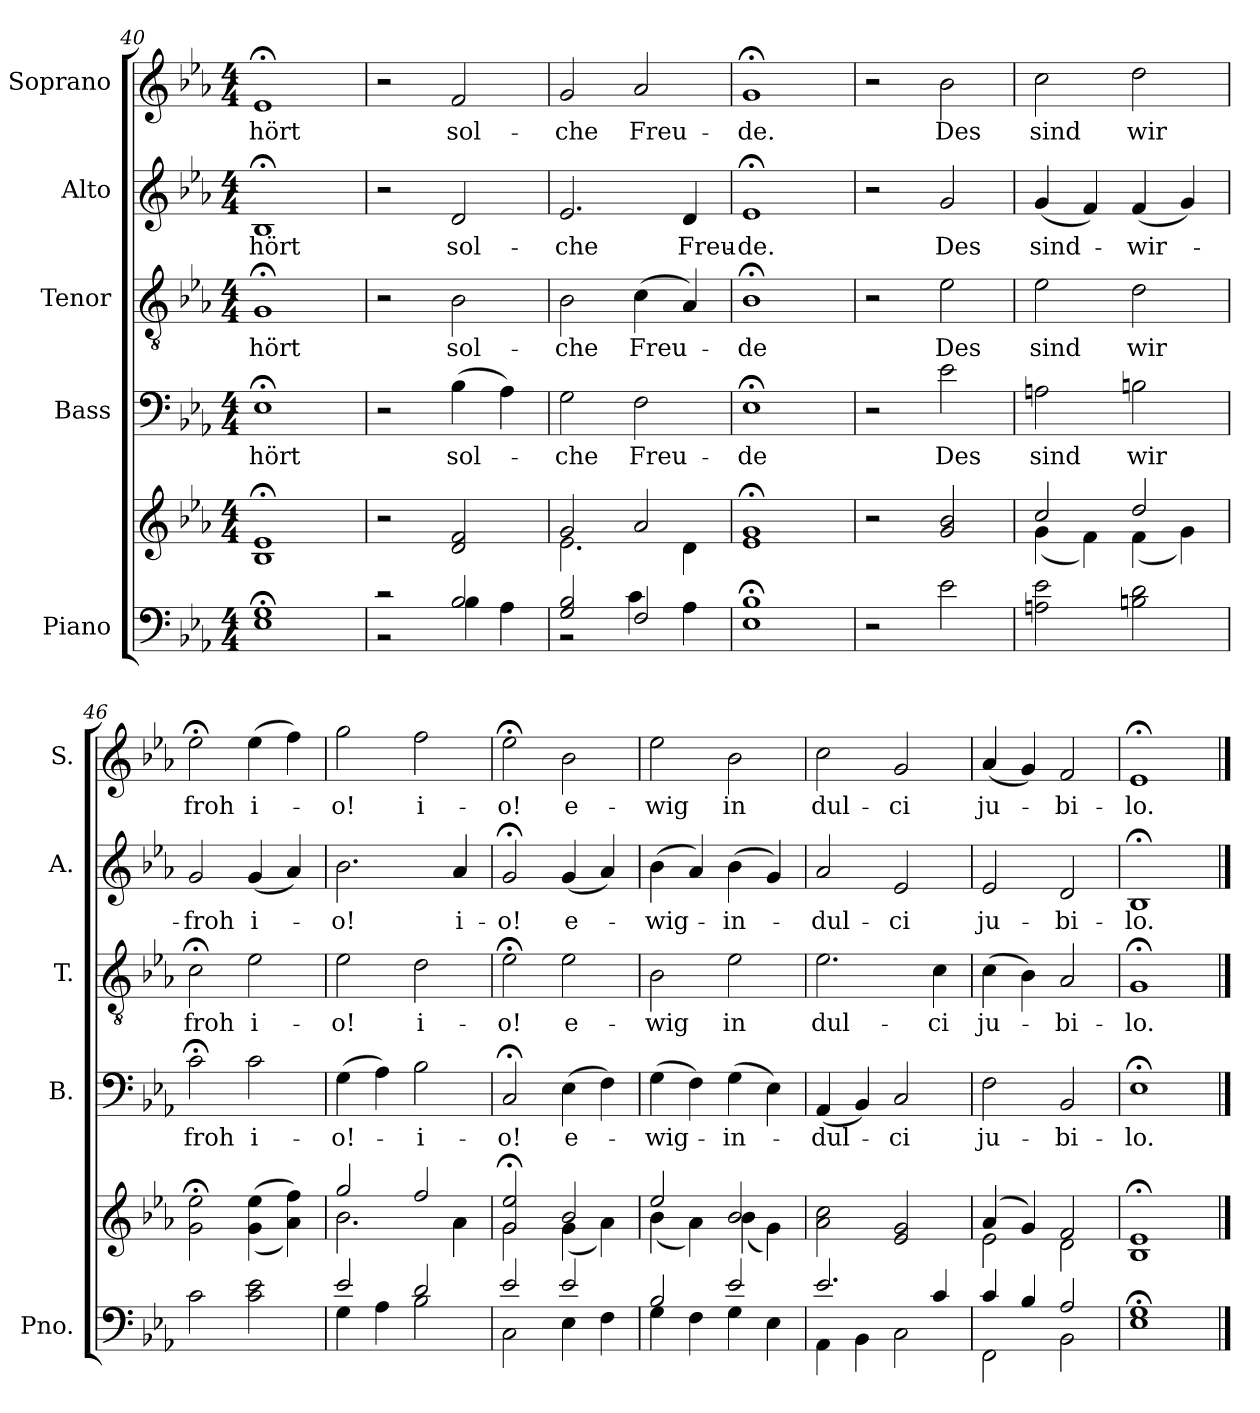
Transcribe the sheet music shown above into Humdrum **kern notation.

**kern	**kern	**kern	**text	**kern	**text	**kern	**text	**kern	**text
*part5	*part5	*part4	*part4	*part3	*part3	*part2	*part2	*part1	*part1
*staff6	*staff5	*staff4	*staff4	*staff3	*staff3	*staff2	*staff2	*staff1	*staff1
*I"Piano	*	*I"Bass	*	*I"Tenor	*	*I"Alto	*	*I"Soprano	*
*I'Pno.	*	*I'B.	*	*I'T.	*	*I'A.	*	*I'S.	*
!!LO:PB:g=z
*clefF4	*clefG2	*clefF4	*	*clefGv2	*	*clefG2	*	*clefG2	*
*k[b-e-a-]	*k[b-e-a-]	*k[b-e-a-]	*	*k[b-e-a-]	*	*k[b-e-a-]	*	*k[b-e-a-]	*
*M4/4	*M4/4	*M4/4	*	*M4/4	*	*M4/4	*	*M4/4	*
=40	=40	=40	=40	=40	=40	=40	=40	=40	=40
!	!	!	!LO:LY:b	!	!LO:LY:b	!	!LO:LY:b	!	!LO:LY:b
1E-; 1G;	1B-;< 1e-;<	1E-;<	-hört	1G;<	-hört	1B-;<	-hört	1e-;<	-hört
=41	=41	=41	=41	=41	=41	=41	=41	=41	=41
*^	*	*	*	*	*	*	*	*	*
2r	2r	2r	2r	.	2r	.	2r	.	2r	.
!	!	!	!	!LO:LY:b	!	!LO:LY:b	!	!LO:LY:b	!	!LO:LY:b
2B-/	4B-\	2d/ 2f/	(4B-\	sol-	2B-\	sol-	2d/	sol-	2f/	sol-
.	4A-\	.	4A-\)	.	.	.	.	.	.	.
=42	=42	=42	=42	=42	=42	=42	=42	=42	=42	=42
*	*	*^	*	*	*	*	*	*	*	*
!	!	!	!	!	!LO:LY:b	!	!LO:LY:b	!	!LO:LY:b	!	!LO:LY:b
2G/ 2B-/	2r	2g/	2.e-\	2G\	-che	2B-\	-che	2.e-/	-che	2g/	-che
!	!	!	!	!	!LO:LY:b	!	!LO:LY:b	!	!	!	!LO:LY:b
2F/	4c\	2a-/	.	2F\	Freu-	(4c\	Freu-	.	.	2a-/	Freu-
!	!	!	!	!	!	!	!	!	!LO:LY:b	!	!
.	4A-\	.	4d\	.	.	4A-/)	.	4d/	Freu-	.	.
=43	=43	=43	=43	=43	=43	=43	=43	=43	=43	=43	=43
!	!	!	!	!	!LO:LY:b	!	!LO:LY:b	!	!LO:LY:b	!	!LO:LY:b
*v	*v	*	*	*	*	*	*	*	*	*	*
*	*v	*v	*	*	*	*	*	*	*	*
1E-;< 1B-;<	1e-;< 1g;<	1E-;<	-de	1B-;<	-de	1e-;<	-de.	1g;<	-de.
=44	=44	=44	=44	=44	=44	=44	=44	=44	=44
2r	2r	2r	.	2r	.	2r	.	2r	.
!	!	!	!LO:LY:b	!	!LO:LY:b	!	!LO:LY:b	!	!LO:LY:b
2e-\	2g/ 2b-/	2e-\	Des	2e-\	Des	2g/	Des	2b-\	Des
=45	=45	=45	=45	=45	=45	=45	=45	=45	=45
*	*^	*	*	*	*	*	*	*	*
!	!	!	!	!LO:LY:b	!	!LO:LY:b	!	!LO:LY:b	!	!LO:LY:b
2An\ 2e-\	2cc/	(4g\	2An\	sind	2e-\	sind	(4g/	sind-	2cc\	sind
.	.	4f\)	.	.	.	.	4f/)	.	.	.
!	!	!	!	!LO:LY:b	!	!LO:LY:b	!	!LO:LY:b	!	!LO:LY:b
2Bn\ 2d\	2dd/	(4f\	2Bn\	wir	2d\	wir	(4f/	-wir-	2dd\	wir
.	.	4g\)	.	.	.	.	4g/)	.	.	.
=46	=46	=46	=46	=46	=46	=46	=46	=46	=46	=46
!	!	!	!	!LO:LY:b	!	!LO:LY:b	!	!LO:LY:b	!	!LO:LY:b
*	*v	*v	*	*	*	*	*	*	*	*
2c\	2g\;< 2ee-\;<	2c;<\	froh	2c;<\	froh	2g/	-froh	2ee-;<\	froh
!	!	!	!LO:LY:b	!	!LO:LY:b	!	!LO:LY:b	!	!LO:LY:b
2c\ 2e-\	((4g\ 4ee-\	2c\	i-	2e-\	i-	(4g/	i-	(4ee-\	i-
.	4a-\ 4ff\))	.	.	.	.	4a-/)	.	4ff\)	.
=47	=47	=47	=47	=47	=47	=47	=47	=47	=47
*^	*^	*	*	*	*	*	*	*	*
!	!	!	!	!	!LO:LY:b	!	!LO:LY:b	!	!LO:LY:b	!	!LO:LY:b
2e-/	4G\	2gg/	2.b-\	(4G\	-o!-	2e-\	-o!	2.b-\	-o!	2gg\	-o!
.	4A-\	.	.	4A-\)	.	.	.	.	.	.	.
!	!	!	!	!	!LO:LY:b	!	!LO:LY:b	!	!	!	!LO:LY:b
2d/	2B-\	2ff/	.	2B-\	-i-	2d\	i-	.	.	2ff\	i-
!	!	!	!	!	!	!	!	!	!LO:LY:b	!	!
.	.	.	4a-\	.	.	.	.	4a-/	i-	.	.
!!LO:LB:g=z
=48	=48	=48	=48	=48	=48	=48	=48	=48	=48	=48	=48
!	!	!	!	!	!LO:LY:b	!	!LO:LY:b	!	!LO:LY:b	!	!LO:LY:b
2e-/	2C\	2g/;< 2ee-/;<	2g\	2C;</	-o!	2e-;<\	-o!	2g;</	-o!	2ee-;<\	-o!
!	!	!	!	!	!LO:LY:b	!	!LO:LY:b	!	!LO:LY:b	!	!LO:LY:b
2e-/	4E-\	2b-/	(4g\	(4E-\	e-	2e-\	e-	(4g/	e-	2b-\	e-
.	4F\	.	4a-\)	4F\)	.	.	.	4a-/)	.	.	.
=49	=49	=49	=49	=49	=49	=49	=49	=49	=49	=49	=49
!	!	!	!	!	!LO:LY:b	!	!LO:LY:b	!	!LO:LY:b	!	!LO:LY:b
2B-/	4G\	2ee-/	(4b-\	(4G\	-wig-	2B-\	-wig	(4b-\	-wig-	2ee-\	-wig
.	4F\	.	4a-\)	4F\)	.	.	.	4a-/)	.	.	.
!	!	!	!	!	!LO:LY:b	!	!LO:LY:b	!	!LO:LY:b	!	!LO:LY:b
2e-/	4G\	2b-/	(4b-\	(4G\	-in-	2e-\	in	(4b-\	-in-	2b-\	in
.	4E-\	.	4g\)	4E-\)	.	.	.	4g/)	.	.	.
=50	=50	=50	=50	=50	=50	=50	=50	=50	=50	=50	=50
!	!	!	!	!	!LO:LY:b	!	!LO:LY:b	!	!LO:LY:b	!	!LO:LY:b
*	*	*v	*v	*	*	*	*	*	*	*	*
2.e-/	4AA-\	2a-\ 2cc\	(4AA-/	-dul-	2.e-\	dul-	2a-/	-dul-	2cc\	dul-
.	4BB-\	.	4BB-/)	.	.	.	.	.	.	.
!	!	!	!	!LO:LY:b	!	!	!	!LO:LY:b	!	!LO:LY:b
.	2C\	2e-/ 2g/	2C/	-ci	.	.	2e-/	-ci	2g/	-ci
!	!	!	!	!	!	!LO:LY:b	!	!	!	!
4c/	.	.	.	.	4c\	-ci	.	.	.	.
=51	=51	=51	=51	=51	=51	=51	=51	=51	=51	=51
*	*	*^	*	*	*	*	*	*	*	*
!	!	!	!	!	!LO:LY:b	!	!LO:LY:b	!	!LO:LY:b	!	!LO:LY:b
4c/	2FF\	(4a-/	2e-\	2F\	ju-	(4c\	ju-	2e-/	ju-	(4a-/	ju-
4B-/	.	4g/)	.	.	.	4B-\)	.	.	.	4g/)	.
!	!	!	!	!	!LO:LY:b	!	!LO:LY:b	!	!LO:LY:b	!	!LO:LY:b
2A-/	2BB-\	2f/	2d\	2BB-/	-bi-	2A-/	-bi-	2d/	-bi-	2f/	-bi-
=52	=52	=52	=52	=52	=52	=52	=52	=52	=52	=52	=52
!	!	!	!	!	!LO:LY:b	!	!LO:LY:b	!	!LO:LY:b	!	!LO:LY:b
*v	*v	*	*	*	*	*	*	*	*	*	*
*	*v	*v	*	*	*	*	*	*	*	*
1E-; 1G;	1B-;< 1e-;<	1E-;<	-lo.	1G;<	-lo.	1B-;<	-lo.	1e-;<	-lo.
==	==	==	==	==	==	==	==	==	==
*-	*-	*-	*-	*-	*-	*-	*-	*-	*-
